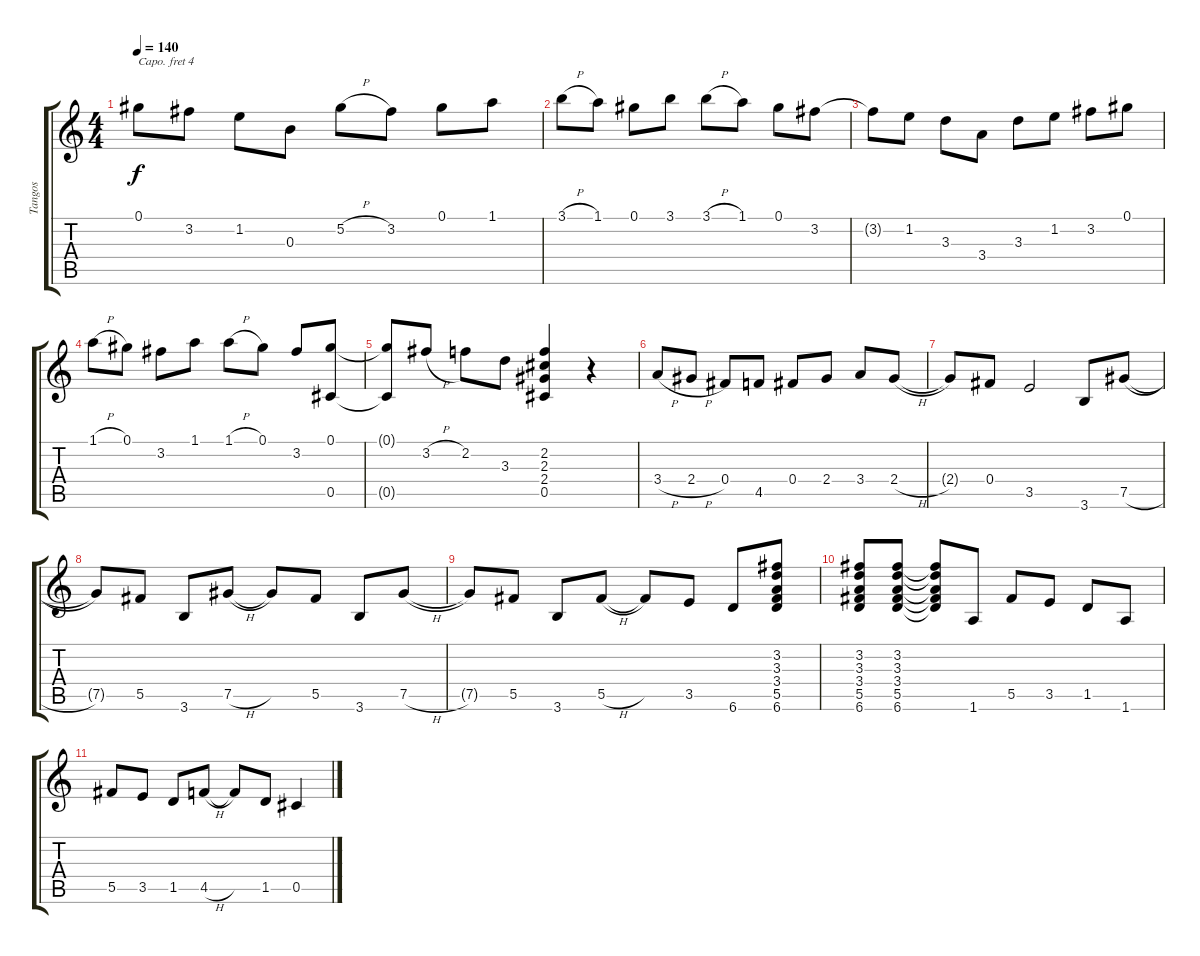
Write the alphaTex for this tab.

\track ("Tangos" "Tangos") {instrument acousticguitarnylon}
\staff {score tabs}
\capo 4
\tuning (E4 B3 G3 D3 A2 E2) {hide}
\ts (4 4)
\tempo 140
\clef g2
\ks c
0.1{t}.8{dy f} 3.2.8 1.2.8 0.3.8 5.2{h}.8 3.2.8 0.1.8 1.1.8 |
3.1{h}.8 1.1.8 0.1.8 3.1.8 3.1{h}.8 1.1.8 0.1.8 3.2.8 |
3.2{t}.8 1.2.8 3.3.8 3.4.8 3.3.8 1.2.8 3.2.8 0.1.8 |
1.1{h}.8 0.1.8 3.2.8 1.1.8 1.1{h}.8 0.1.8 3.2.8 (0.1 0.5).8 |
(0.1{t} 0.5{t}).8 3.2{h}.8 2.2.8 3.3.8 (2.2 2.3 2.4 0.5).4 r.4 |
3.4{h}.8 2.4{h}.8 0.4.8 4.5.8 0.4.8 2.4.8 3.4.8 2.4{h}.8 |
2.4{t}.8 0.4.8 3.5.2 3.6.8 7.5{h}.8 |
7.5{t}.8 5.5.8 3.6.8 7.5{h}.8 7.5{t}.8 5.5.8 3.6.8 7.5{h}.8 |
7.5{t}.8 5.5.8 3.6.8 5.5{h}.8 5.5{t}.8 3.5.8 6.6.8 (3.2 3.3 3.4 5.5 6.6).8 |
(3.2 3.3 3.4 5.5 6.6).8 (3.2 3.3 3.4 5.5 6.6).8 (3.2{t} 3.3{t} 3.4{t} 5.5{t} 6.6{t}).8 1.6.8 5.5.8 3.5.8 1.5.8 1.6.8 |
5.5.8 3.5.8 1.5.8 4.5{h}.8 4.5{t}.8 1.5.8 0.5.4
